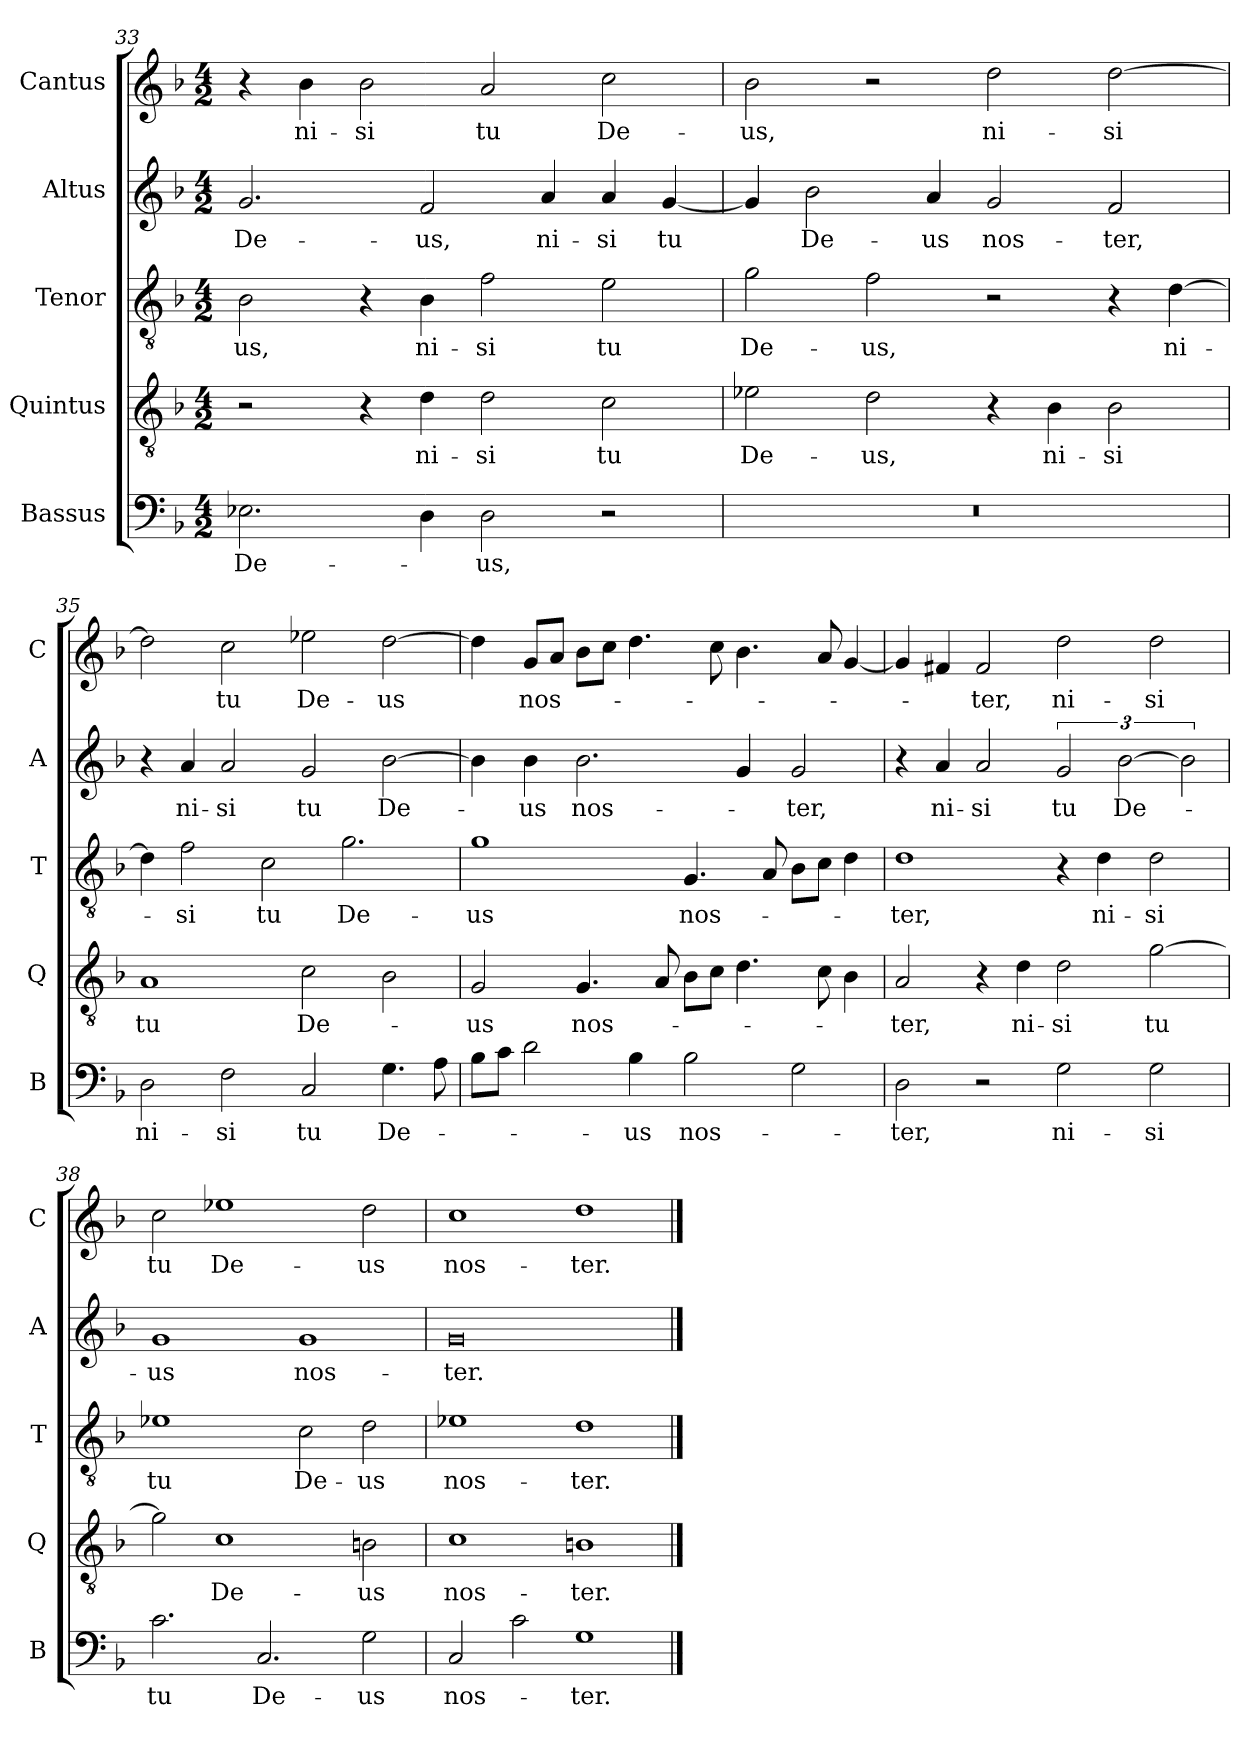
**kern	**text	**kern	**text	**kern	**text	**kern	**text	**kern	**text
*part5	*part5	*part4	*part4	*part3	*part3	*part2	*part2	*part1	*part1
*staff5	*staff5	*staff4	*staff4	*staff3	*staff3	*staff2	*staff2	*staff1	*staff1
*I"Bassus	*	*I"Quintus	*	*I"Tenor	*	*I"Altus	*	*I"Cantus	*
*I'B	*	*I'Q	*	*I'T	*	*I'A	*	*I'C	*
!!LO:LB:g=z
*clefF4	*	*clefGv2	*	*clefGv2	*	*clefG2	*	*clefG2	*
*k[b-]	*	*k[b-]	*	*k[b-]	*	*k[b-]	*	*k[b-]	*
*F:	*	*F:	*	*F:	*	*F:	*	*F:	*
*M4/2	*	*M4/2	*	*M4/2	*	*M4/2	*	*M4/2	*
=33	=33	=33	=33	=33	=33	=33	=33	=33	=33
!	!LO:LY:b	!	!	!	!LO:LY:b	!	!LO:LY:b	!	!
2.E-X\	De-	2r	.	2B-\	-us,	2.g/	De-	4r	.
!	!	!	!	!	!	!	!	!	!LO:LY:b
.	.	.	.	.	.	.	.	4b-\	ni-
!	!	!	!	!	!	!	!	!	!LO:LY:b
.	.	4r	.	4r	.	.	.	2b-\	-si
!	!	!	!LO:LY:b	!	!LO:LY:b	!	!LO:LY:b	!	!
4D\	.	4d\	ni-	4B-\	ni-	2f/	-us,	.	.
!	!LO:LY:b	!	!LO:LY:b	!	!LO:LY:b	!	!	!	!LO:LY:b
2D\	-us,	2d\	-si	2f\	-si	.	.	2a/	tu
!	!	!	!	!	!	!	!LO:LY:b	!	!
.	.	.	.	.	.	4a/	ni-	.	.
!	!	!	!LO:LY:b	!	!LO:LY:b	!	!LO:LY:b	!	!LO:LY:b
2r	.	2c\	tu	2e\	tu	4a/	-si	2cc\	De-
!	!	!	!	!	!	!	!LO:LY:b	!	!
.	.	.	.	.	.	[4g/	tu	.	.
=34	=34	=34	=34	=34	=34	=34	=34	=34	=34
!	!	!	!LO:LY:b	!	!LO:LY:b	!	!	!	!LO:LY:b
0r	.	2e-X\	De-	2g\	De-	4g/]	.	2b-\	-us,
!	!	!	!	!	!	!	!LO:LY:b	!	!
.	.	.	.	.	.	2b-\	De-	.	.
!	!	!	!LO:LY:b	!	!LO:LY:b	!	!	!	!
.	.	2d\	-us,	2f\	-us,	.	.	2r	.
!	!	!	!	!	!	!	!LO:LY:b	!	!
.	.	.	.	.	.	4a/	-us	.	.
!	!	!	!	!	!	!	!LO:LY:b	!	!LO:LY:b
.	.	4r	.	2r	.	2g/	nos-	2dd\	ni-
!	!	!	!LO:LY:b	!	!	!	!	!	!
.	.	4B-\	ni-	.	.	.	.	.	.
!	!	!	!LO:LY:b	!	!	!	!LO:LY:b	!	!LO:LY:b
.	.	2B-\	-si	4r	.	2f/	-ter,	[2dd\	-si
!	!	!	!	!	!LO:LY:b	!	!	!	!
.	.	.	.	[4d\	ni-	.	.	.	.
=35	=35	=35	=35	=35	=35	=35	=35	=35	=35
!	!LO:LY:b	!	!LO:LY:b	!	!	!	!	!	!
2D\	ni-	1A	tu	4d\]	.	4r	.	2dd\]	.
!	!	!	!	!	!LO:LY:b	!	!LO:LY:b	!	!
.	.	.	.	2f\	-si	4a/	ni-	.	.
!	!LO:LY:b	!	!	!	!	!	!LO:LY:b	!	!LO:LY:b
2F\	-si	.	.	.	.	2a/	-si	2cc\	tu
!	!	!	!	!	!LO:LY:b	!	!	!	!
.	.	.	.	2c\	tu	.	.	.	.
!	!LO:LY:b	!	!LO:LY:b	!	!	!	!LO:LY:b	!	!LO:LY:b
2C/	tu	2c\	De-	.	.	2g/	tu	2ee-X\	De-
!	!	!	!	!	!LO:LY:b	!	!	!	!
.	.	.	.	2.g\	De-	.	.	.	.
!	!LO:LY:b	!	!	!	!	!	!LO:LY:b	!	!LO:LY:b
4.G\	De-	2B-\	.	.	.	[2b-\	De-	[2dd\	-us
8A\	.	.	.	.	.	.	.	.	.
!!LO:LB:g=z
=36	=36	=36	=36	=36	=36	=36	=36	=36	=36
!	!	!	!LO:LY:b	!	!LO:LY:b	!	!	!	!
8B-\L	.	2G/	-us	1g	-us	4b-\]	.	4dd\]	.
8c\J	.	.	.	.	.	.	.	.	.
!	!	!	!	!	!	!	!LO:LY:b	!	!LO:LY:b
2d\	.	.	.	.	.	4b-\	-us	8g/L	nos-
.	.	.	.	.	.	.	.	8a/J	.
!	!	!	!LO:LY:b	!	!	!	!LO:LY:b	!	!
.	.	4.G/	nos-	.	.	2.b-\	nos-	8b-\L	.
.	.	.	.	.	.	.	.	8cc\J	.
!	!LO:LY:b	!	!	!	!	!	!	!	!
4B-\	-us	.	.	.	.	.	.	4.dd\	.
.	.	8A/	.	.	.	.	.	.	.
!	!LO:LY:b	!	!	!	!LO:LY:b	!	!	!	!
2B-\	nos-	8B-\L	.	4.G/	nos-	.	.	.	.
.	.	8c\J	.	.	.	.	.	8cc\	.
.	.	4.d\	.	.	.	4g/	.	4.b-\	.
.	.	.	.	8A/	.	.	.	.	.
!	!	!	!	!	!	!	!LO:LY:b	!	!
2G\	.	.	.	8B-\L	.	2g/	-ter,	.	.
.	.	8c\	.	8c\J	.	.	.	8a/	.
.	.	4B-\	.	4d\	.	.	.	[4g/	.
=37	=37	=37	=37	=37	=37	=37	=37	=37	=37
!	!LO:LY:b	!	!LO:LY:b	!	!LO:LY:b	!	!	!	!
2D\	-ter,	2A/	-ter,	1d	-ter,	4r	.	4g/]	.
!	!	!	!	!	!	!	!LO:LY:b	!	!
.	.	.	.	.	.	4a/	ni-	4f#X/	.
!	!	!	!	!	!	!	!LO:LY:b	!	!LO:LY:b
2r	.	4r	.	.	.	2a/	-si	2f#/	-ter,
!	!	!	!LO:LY:b	!	!	!	!	!	!
.	.	4d\	ni-	.	.	.	.	.	.
!	!LO:LY:b	!	!LO:LY:b	!	!	!	!LO:LY:b	!	!LO:LY:b
2G\	ni-	2d\	-si	4r	.	3g/	tu	2dd\	ni-
!	!	!	!	!	!LO:LY:b	!	!	!	!
.	.	.	.	4d\	ni-	.	.	.	.
!	!	!	!	!	!	!	!LO:LY:b	!	!
.	.	.	.	.	.	[3b-\	De-	.	.
!	!LO:LY:b	!	!LO:LY:b	!	!LO:LY:b	!	!	!	!LO:LY:b
2G\	-si	[2g\	tu	2d\	-si	.	.	2dd\	-si
.	.	.	.	.	.	3b-\]	.	.	.
=38	=38	=38	=38	=38	=38	=38	=38	=38	=38
!	!LO:LY:b	!	!	!	!LO:LY:b	!	!LO:LY:b	!	!LO:LY:b
2.c\	tu	2g\]	.	1e-X	tu	1g	-us	2cc\	tu
!	!	!	!LO:LY:b	!	!	!	!	!	!LO:LY:b
.	.	1c	De-	.	.	.	.	1ee-X	De-
!	!LO:LY:b	!	!	!	!	!	!	!	!
2.C/	De-	.	.	.	.	.	.	.	.
!	!	!	!	!	!LO:LY:b	!	!LO:LY:b	!	!
.	.	.	.	2c\	De-	1g	nos-	.	.
!	!LO:LY:b	!	!LO:LY:b	!	!LO:LY:b	!	!	!	!LO:LY:b
2G\	-us	2Bn\	-us	2d\	-us	.	.	2dd\	-us
=39	=39	=39	=39	=39	=39	=39	=39	=39	=39
!	!LO:LY:b	!	!LO:LY:b	!	!LO:LY:b	!	!LO:LY:b	!	!LO:LY:b
2C/	nos-	1c	nos-	1e-X	nos-	0g	-ter.	1cc	nos-
2c\	.	.	.	.	.	.	.	.	.
!	!LO:LY:b	!	!LO:LY:b	!	!LO:LY:b	!	!	!	!LO:LY:b
1G	-ter.	1Bn	-ter.	1d	-ter.	.	.	1dd	-ter.
==	==	==	==	==	==	==	==	==	==
*-	*-	*-	*-	*-	*-	*-	*-	*-	*-
